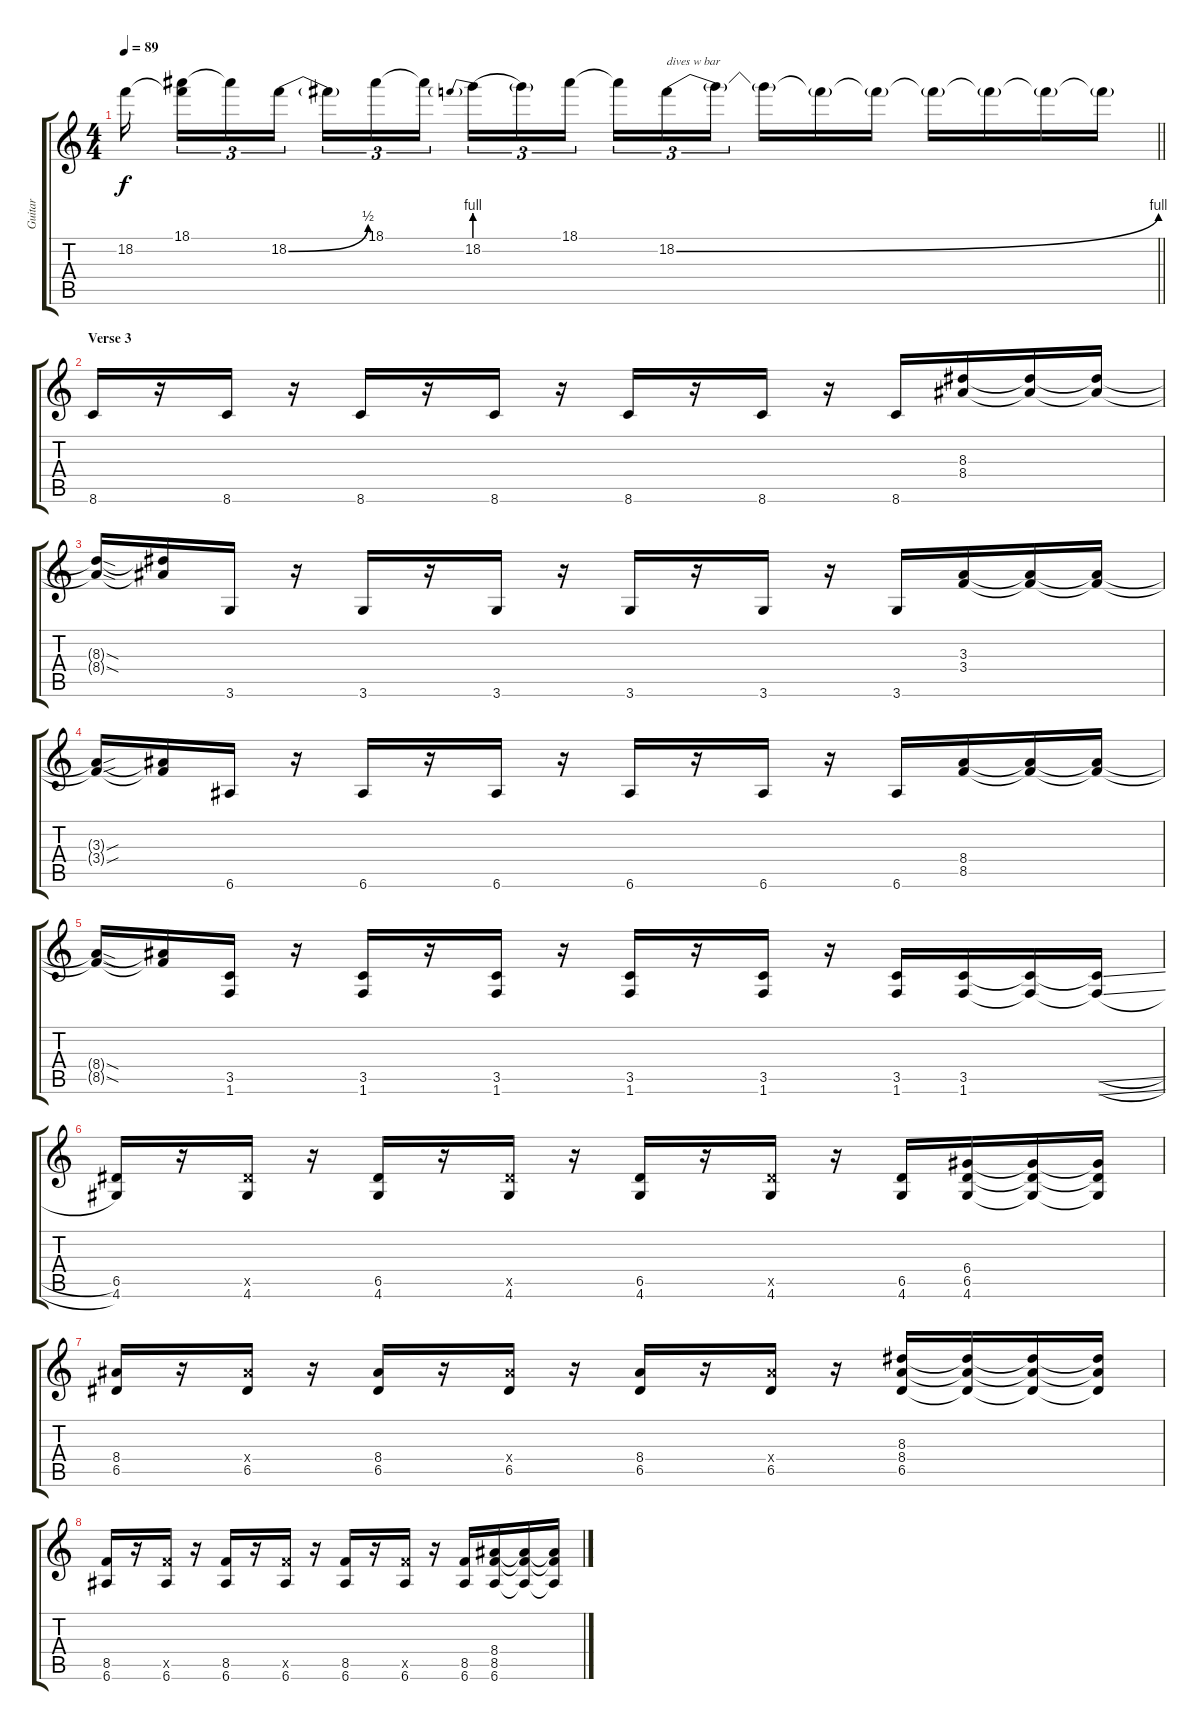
\track ("Guitar" "Guitar") {instrument overdrivenguitar}
\staff {score tabs}
\tuning (E4 B3 G3 D3 A2 E2) {hide}
\ts (4 4)
\tempo 89
\clef g2
\barLineRight lightlight
\ks c
18.2{t}.16{dy f beam splitsecondary} (18.1 18.2{t}).16{tu (3 2)} 18.1{t}.16{tu (3 2)} 18.2{be (bend 0 0 60 2)}.16{tu (3 2) beam splitsecondary} 18.2{t}.16{tu (3 2)} 18.1.16{tu (3 2)} 18.1{t}.16{tu (3 2) beam splitsecondary} 18.2{be (prebend 0 4 60 4)}.16{tu (3 2)} 18.2{t}.16{tu (3 2)} 18.1.16{tu (3 2) beam splitsecondary} 18.1{t}.16{tu (3 2)} 18.2{be (bend 0 0 60 4)}.16{tu (3 2) txt "dives w bar"} 18.2{t}.16{tu (3 2) beam splitsecondary} 18.2{t}.16 18.2{t}.16 18.2{t}.16 18.2{t}.16 18.2{t}.16 18.2{t}.16 18.2{t}.16 |
\section ("" "Verse 3")
8.6.16 r.16 8.6.16 r.16 8.6.16 r.16 8.6.16 r.16 8.6.16 r.16 8.6.16 r.16 8.6.16 (8.3 8.4).16 (8.3{t} 8.4{t}).16 (8.3{t} 8.4{t}).16 |
(8.3{sod t} 8.4{sod t}).16 (8.3{t} 8.4{t}).16 3.6.16 r.16 3.6.16 r.16 3.6.16 r.16 3.6.16 r.16 3.6.16 r.16 3.6.16 (3.3 3.4).16 (3.3{t} 3.4{t}).16 (3.3{t} 3.4{t}).16 |
(3.3{sou t} 3.4{sou t}).16 (3.3{t} 3.4{t}).16 6.6.16 r.16 6.6.16 r.16 6.6.16 r.16 6.6.16 r.16 6.6.16 r.16 6.6.16 (8.4 8.5).16 (8.4{t} 8.5{t}).16 (8.4{t} 8.5{t}).16 |
(8.4{sod t} 8.5{sod t}).16 (8.4{t} 8.5{t}).16 (3.5 1.6).16 r.16 (3.5 1.6).16 r.16 (3.5 1.6).16 r.16 (3.5 1.6).16 r.16 (3.5 1.6).16 r.16 (3.5 1.6).16 (3.5 1.6).16 (3.5{t} 1.6{t}).16 (3.5{sl t} 1.6{sl t}).16 |
(6.5 4.6).16 r.16 (6.5{x} 4.6).16 r.16 (6.5 4.6).16 r.16 (6.5{x} 4.6).16 r.16 (6.5 4.6).16 r.16 (6.5{x} 4.6).16 r.16 (6.5 4.6).16 (6.4 6.5 4.6).16 (6.4{t} 6.5{t} 4.6{t}).16 (6.4{t} 6.5{t} 4.6{t}).16 |
(8.4 6.5).16 r.16 (8.4{x} 6.5).16 r.16 (8.4 6.5).16 r.16 (8.4{x} 6.5).16 r.16 (8.4 6.5).16 r.16 (8.4{x} 6.5).16 r.16 (8.3 8.4 6.5).16 (8.3{t} 8.4{t} 6.5{t}).16 (8.3{t} 8.4{t} 6.5{t}).16 (8.3{t} 8.4{t} 6.5{t}).16 |
(8.5 6.6).16 r.16 (8.5{x} 6.6).16 r.16 (8.5 6.6).16 r.16 (8.5{x} 6.6).16 r.16 (8.5 6.6).16 r.16 (8.5{x} 6.6).16 r.16 (8.5 6.6).16 (8.4 8.5 6.6).16 (8.4{t} 8.5{t} 6.6{t}).16 (8.4{t} 8.5{t} 6.6{t}).16
